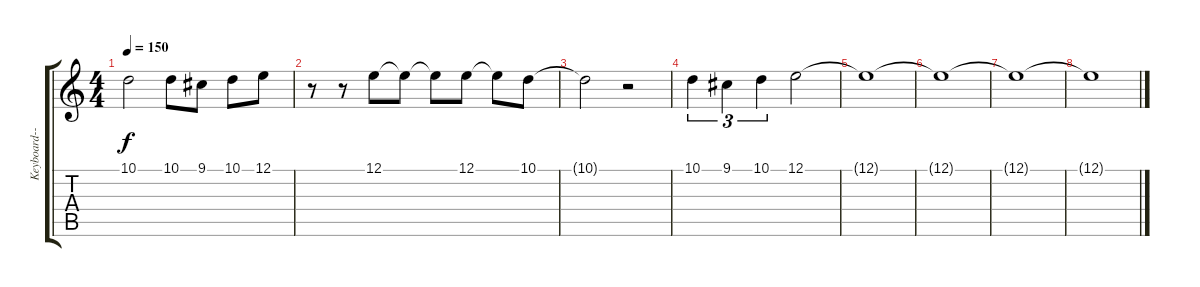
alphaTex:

\track ("" "Keyboard--") {instrument stringensemble1}
\staff {score tabs}
\tuning (E4 B3 G3 D3 A2 E2) {hide}
\ts (4 4)
\tempo 150
\clef g2
\ks c
10.1.2{dy f} 10.1.8 9.1.8 10.1.8 12.1.8 |
r.8 r.8 12.1.8 12.1{t}.8 12.1{t}.8 12.1.8 12.1{t}.8 10.1.8 |
10.1{t}.2 r.2 |
10.1.4{tu (3 2)} 9.1.4{tu (3 2)} 10.1.4{tu (3 2)} 12.1.2 |
12.1{t}.1 |
12.1{t}.1 |
12.1{t}.1 |
12.1{t}.1
